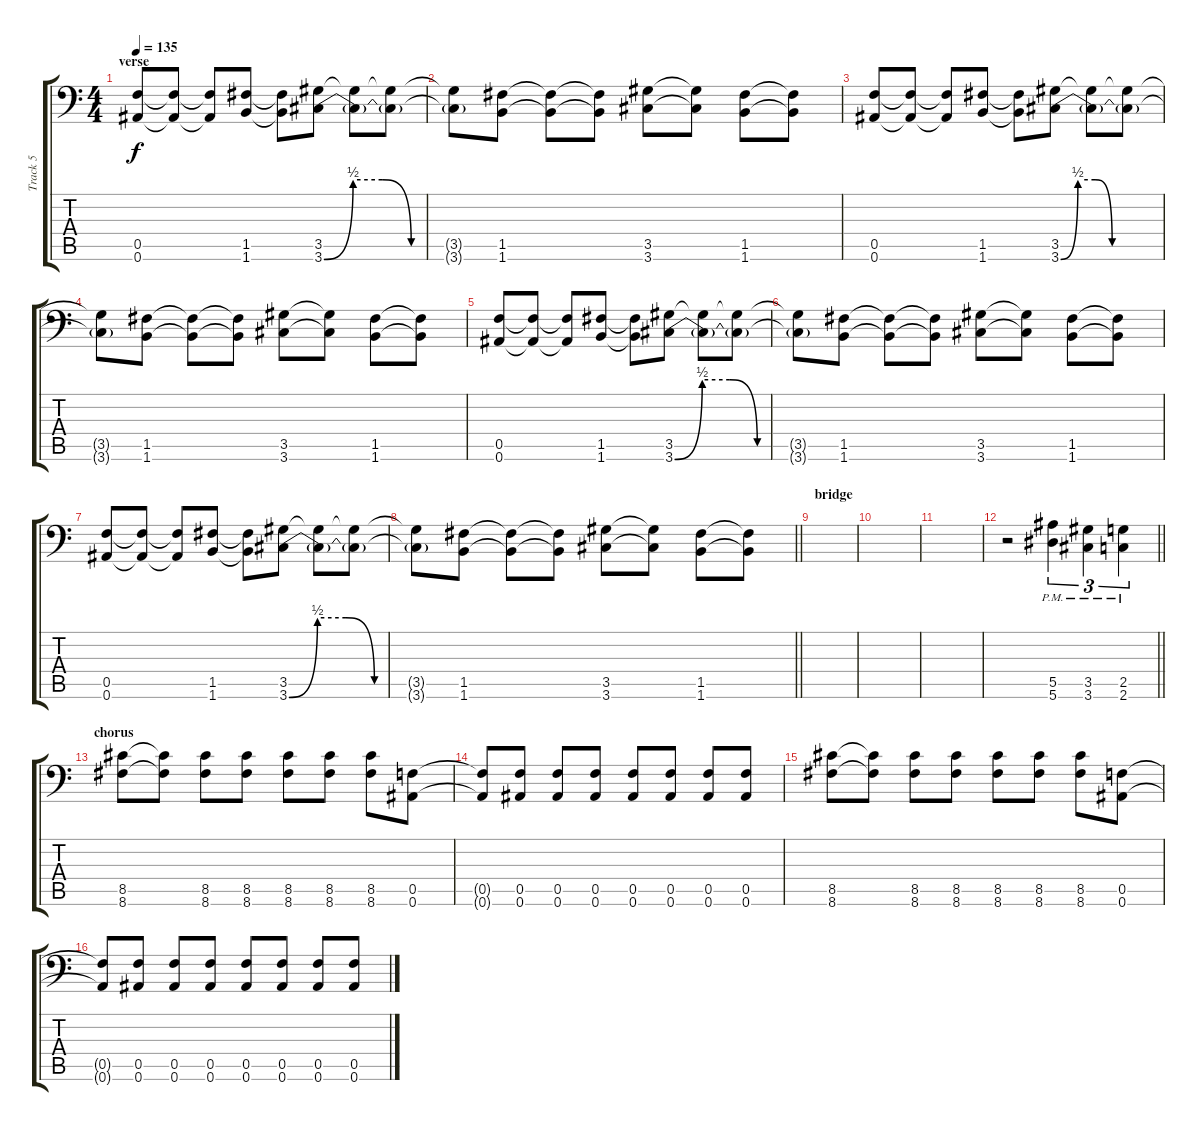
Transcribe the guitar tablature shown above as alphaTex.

\track ("Track 5" "Track 5") {instrument distortionguitar}
\staff {score tabs}
\tuning (C4 G3 Eb3 Bb2 F2 Bb1) {hide}
\ts (4 4)
\section ("" "verse")
\tempo 135
\clef f4
\ks c
(0.5 0.6).8{dy f} (0.5{t} 0.6{t}).8 (0.5{t} 0.6{t}).8 (1.5 1.6).8 (1.5{t} 1.6{t}).8 (3.5 3.6{be (custom 0 0 10 2 20 2 30 0 60 0)}).8 (3.5{t} 3.6{t}).8 (3.5{t} 3.6{t}).8 |
(3.5{t} 3.6{t}).8 (1.5 1.6).8 (1.5{t} 1.6{t}).8 (1.5{t} 1.6{t}).8 (3.5 3.6).8 (3.5{t} 3.6{t}).8 (1.5 1.6).8 (1.5{t} 1.6{t}).8 |
(0.5 0.6).8 (0.5{t} 0.6{t}).8 (0.5{t} 0.6{t}).8 (1.5 1.6).8 (1.5{t} 1.6{t}).8 (3.5 3.6{be (custom 0 0 10 2 20 2 30 0 60 0)}).8 (3.5{t} 3.6{t}).8 (3.5{t} 3.6{t}).8 |
(3.5{t} 3.6{t}).8 (1.5 1.6).8 (1.5{t} 1.6{t}).8 (1.5{t} 1.6{t}).8 (3.5 3.6).8 (3.5{t} 3.6{t}).8 (1.5 1.6).8 (1.5{t} 1.6{t}).8 |
(0.5 0.6).8 (0.5{t} 0.6{t}).8 (0.5{t} 0.6{t}).8 (1.5 1.6).8 (1.5{t} 1.6{t}).8 (3.5 3.6{be (custom 0 0 10 2 20 2 30 0 60 0)}).8 (3.5{t} 3.6{t}).8 (3.5{t} 3.6{t}).8 |
(3.5{t} 3.6{t}).8 (1.5 1.6).8 (1.5{t} 1.6{t}).8 (1.5{t} 1.6{t}).8 (3.5 3.6).8 (3.5{t} 3.6{t}).8 (1.5 1.6).8 (1.5{t} 1.6{t}).8 |
(0.5 0.6).8 (0.5{t} 0.6{t}).8 (0.5{t} 0.6{t}).8 (1.5 1.6).8 (1.5{t} 1.6{t}).8 (3.5 3.6{be (custom 0 0 10 2 20 2 30 0 60 0)}).8 (3.5{t} 3.6{t}).8 (3.5{t} 3.6{t}).8 |
\barLineRight lightlight
(3.5{t} 3.6{t}).8 (1.5 1.6).8 (1.5{t} 1.6{t}).8 (1.5{t} 1.6{t}).8 (3.5 3.6).8 (3.5{t} 3.6{t}).8 (1.5 1.6).8 (1.5{t} 1.6{t}).8 |
\section ("" "bridge")
|
|
|
\barLineRight lightlight
r.2 (5.5{pm} 5.6{pm}).4{tu (3 2)} (3.5{pm} 3.6{pm}).4{tu (3 2)} (2.5{pm} 2.6{pm}).4{tu (3 2)} |
\section ("" "chorus")
(8.5 8.6).8 (8.5{t} 8.6{t}).8 (8.5 8.6).8 (8.5 8.6).8 (8.5 8.6).8 (8.5 8.6).8 (8.5 8.6).8 (0.5 0.6).8 |
(0.5{t} 0.6{t}).8 (0.5 0.6).8 (0.5 0.6).8 (0.5 0.6).8 (0.5 0.6).8 (0.5 0.6).8 (0.5 0.6).8 (0.5 0.6).8 |
(8.5 8.6).8 (8.5{t} 8.6{t}).8 (8.5 8.6).8 (8.5 8.6).8 (8.5 8.6).8 (8.5 8.6).8 (8.5 8.6).8 (0.5 0.6).8 |
(0.5{t} 0.6{t}).8 (0.5 0.6).8 (0.5 0.6).8 (0.5 0.6).8 (0.5 0.6).8 (0.5 0.6).8 (0.5 0.6).8 (0.5 0.6).8
